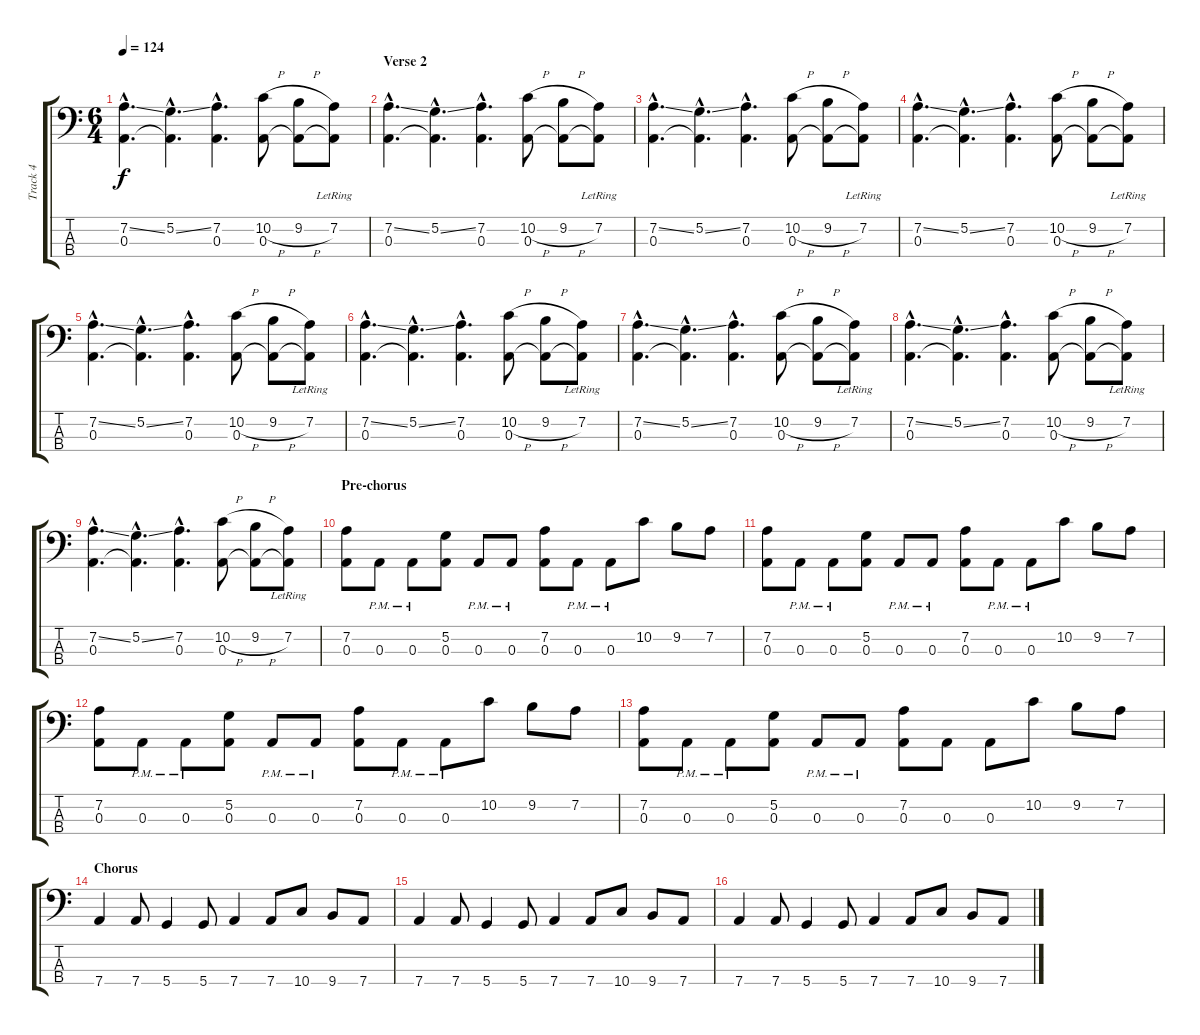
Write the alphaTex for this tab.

\track ("Track 4" "Track 4") {instrument electricbasspick}
\staff {score tabs}
\tuning (G2 D2 A1 D1) {hide}
\ts (6 4)
\tempo 124
\clef f4
\ks c
(7.2{ss hac} 0.3{hac}).4{d dy f} (5.2{ss hac} 0.3{hac t}).4{d} (7.2{hac} 0.3{hac}).4{d} (10.2{h} 0.3).8 (9.2{h} 0.3{t}).8 (7.2{lr} 0.3{t}).8 |
\section ("" "Verse 2")
(7.2{ss hac} 0.3{hac}).4{d} (5.2{ss hac} 0.3{hac t}).4{d} (7.2{hac} 0.3{hac}).4{d} (10.2{h} 0.3).8 (9.2{h} 0.3{t}).8 (7.2{lr} 0.3{t}).8 |
(7.2{ss hac} 0.3{hac}).4{d} (5.2{ss hac} 0.3{hac t}).4{d} (7.2{hac} 0.3{hac}).4{d} (10.2{h} 0.3).8 (9.2{h} 0.3{t}).8 (7.2{lr} 0.3{t}).8 |
(7.2{ss hac} 0.3{hac}).4{d} (5.2{ss hac} 0.3{hac t}).4{d} (7.2{hac} 0.3{hac}).4{d} (10.2{h} 0.3).8 (9.2{h} 0.3{t}).8 (7.2{lr} 0.3{t}).8 |
(7.2{ss hac} 0.3{hac}).4{d} (5.2{ss hac} 0.3{hac t}).4{d} (7.2{hac} 0.3{hac}).4{d} (10.2{h} 0.3).8 (9.2{h} 0.3{t}).8 (7.2{lr} 0.3{t}).8 |
(7.2{ss hac} 0.3{hac}).4{d} (5.2{ss hac} 0.3{hac t}).4{d} (7.2{hac} 0.3{hac}).4{d} (10.2{h} 0.3).8 (9.2{h} 0.3{t}).8 (7.2{lr} 0.3{t}).8 |
(7.2{ss hac} 0.3{hac}).4{d} (5.2{ss hac} 0.3{hac t}).4{d} (7.2{hac} 0.3{hac}).4{d} (10.2{h} 0.3).8 (9.2{h} 0.3{t}).8 (7.2{lr} 0.3{t}).8 |
(7.2{ss hac} 0.3{hac}).4{d} (5.2{ss hac} 0.3{hac t}).4{d} (7.2{hac} 0.3{hac}).4{d} (10.2{h} 0.3).8 (9.2{h} 0.3{t}).8 (7.2{lr} 0.3{t}).8 |
(7.2{ss hac} 0.3{hac}).4{d} (5.2{ss hac} 0.3{hac t}).4{d} (7.2{hac} 0.3{hac}).4{d} (10.2{h} 0.3).8 (9.2{h} 0.3{t}).8 (7.2{lr} 0.3{t}).8 |
\section ("" "Pre-chorus")
(7.2 0.3).8 0.3{pm}.8 0.3{pm}.8 (5.2 0.3).8 0.3{pm}.8 0.3{pm}.8 (7.2 0.3).8 0.3{pm}.8 0.3{pm}.8 10.2.8 9.2.8 7.2.8 |
(7.2 0.3).8 0.3{pm}.8 0.3{pm}.8 (5.2 0.3).8 0.3{pm}.8 0.3{pm}.8 (7.2 0.3).8 0.3{pm}.8 0.3{pm}.8 10.2.8 9.2.8 7.2.8 |
(7.2 0.3).8 0.3{pm}.8 0.3{pm}.8 (5.2 0.3).8 0.3{pm}.8 0.3{pm}.8 (7.2 0.3).8 0.3{pm}.8 0.3{pm}.8 10.2.8 9.2.8 7.2.8 |
(7.2 0.3).8 0.3{pm}.8 0.3{pm}.8 (5.2 0.3).8 0.3{pm}.8 0.3{pm}.8 (7.2 0.3).8 0.3.8 0.3.8 10.2.8 9.2.8 7.2.8 |
\section ("" "Chorus")
7.4.4 7.4.8 5.4.4 5.4.8 7.4.4 7.4.8 10.4.8 9.4.8 7.4.8 |
7.4.4 7.4.8 5.4.4 5.4.8 7.4.4 7.4.8 10.4.8 9.4.8 7.4.8 |
7.4.4 7.4.8 5.4.4 5.4.8 7.4.4 7.4.8 10.4.8 9.4.8 7.4.8
